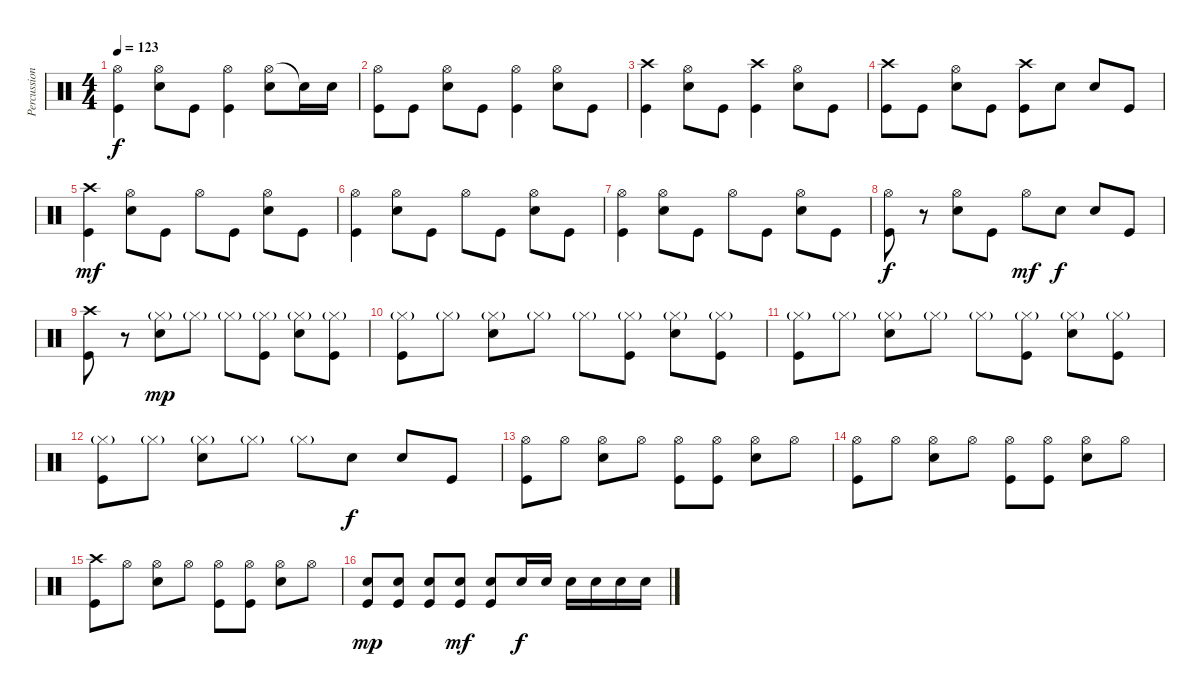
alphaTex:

\track ("Percussion" "Percussion") {instrument percussion}
\staff {score}
\articulation defaults
\ts (4 4)
\tempo 123
\clef neutral
\ks c
("Hi-Hat (open)" "Kick (hit)").4{dy f} ("Hi-Hat (open)" "Electric Snare (hit)").8 "Kick (hit)".8 ("Hi-Hat (open)" "Kick (hit)").4 ("Hi-Hat (open)" "Electric Snare (hit)").8 "Electric Snare (hit)"{t}.16 "Electric Snare (hit)".16 |
("Hi-Hat (open)" "Kick (hit)").8 "Kick (hit)".8 ("Hi-Hat (open)" "Electric Snare (hit)").8 "Kick (hit)".8 ("Hi-Hat (open)" "Kick (hit)").4 ("Hi-Hat (open)" "Electric Snare (hit)").8 "Kick (hit)".8 |
("Crash high (hit)" "Kick (hit)").4 ("Hi-Hat (open)" "Electric Snare (hit)").8 "Kick (hit)".8 ("Crash high (hit)" "Kick (hit)").4 ("Hi-Hat (open)" "Electric Snare (hit)").8 "Kick (hit)".8 |
("Crash high (hit)" "Kick (hit)").8 "Kick (hit)".8 ("Hi-Hat (open)" "Electric Snare (hit)").8 "Kick (hit)".8 ("Crash high (hit)" "Kick (hit)").8 "Electric Snare (hit)".8 "Electric Snare (hit)".8 "Kick (hit)".8 |
("Crash high (hit)" "Kick (hit)").4{dy mf} ("Hi-Hat (open)" "Electric Snare (hit)").8 "Kick (hit)".8 "Hi-Hat (open)".8 "Kick (hit)".8 ("Hi-Hat (open)" "Electric Snare (hit)").8 "Kick (hit)".8 |
("Hi-Hat (open)" "Kick (hit)").4 ("Hi-Hat (open)" "Electric Snare (hit)").8 "Kick (hit)".8 "Hi-Hat (open)".8 "Kick (hit)".8 ("Hi-Hat (open)" "Electric Snare (hit)").8 "Kick (hit)".8 |
("Hi-Hat (open)" "Kick (hit)").4 ("Hi-Hat (open)" "Electric Snare (hit)").8 "Kick (hit)".8 "Hi-Hat (open)".8 "Kick (hit)".8 ("Hi-Hat (open)" "Electric Snare (hit)").8 "Kick (hit)".8 |
("Hi-Hat (open)" "Kick (hit)").8{dy f} r.8 ("Hi-Hat (open)" "Electric Snare (hit)").8 "Kick (hit)".8 "Hi-Hat (open)".8{dy mf} "Electric Snare (hit)".8{dy f} "Electric Snare (hit)".8 "Kick (hit)".8 |
("Crash high (hit)" "Kick (hit)").8 r.8 ("Hi-Hat (closed)"{g} "Electric Snare (hit)").8{dy mp} "Hi-Hat (closed)"{g}.8 "Hi-Hat (closed)"{g}.8 ("Hi-Hat (closed)"{g} "Kick (hit)").8 ("Hi-Hat (closed)"{g} "Electric Snare (hit)").8 ("Hi-Hat (closed)"{g} "Kick (hit)").8 |
("Hi-Hat (closed)"{g} "Kick (hit)").8 "Hi-Hat (closed)"{g}.8 ("Hi-Hat (closed)"{g} "Electric Snare (hit)").8 "Hi-Hat (closed)"{g}.8 "Hi-Hat (closed)"{g}.8 ("Hi-Hat (closed)"{g} "Kick (hit)").8 ("Hi-Hat (closed)"{g} "Electric Snare (hit)").8 ("Hi-Hat (closed)"{g} "Kick (hit)").8 |
("Hi-Hat (closed)"{g} "Kick (hit)").8 "Hi-Hat (closed)"{g}.8 ("Hi-Hat (closed)"{g} "Electric Snare (hit)").8 "Hi-Hat (closed)"{g}.8 "Hi-Hat (closed)"{g}.8 ("Hi-Hat (closed)"{g} "Kick (hit)").8 ("Hi-Hat (closed)"{g} "Electric Snare (hit)").8 ("Hi-Hat (closed)"{g} "Kick (hit)").8 |
("Hi-Hat (closed)"{g} "Kick (hit)").8 "Hi-Hat (closed)"{g}.8 ("Hi-Hat (closed)"{g} "Electric Snare (hit)").8 "Hi-Hat (closed)"{g}.8 "Hi-Hat (closed)"{g}.8 "Electric Snare (hit)".8{dy f} "Electric Snare (hit)".8 "Kick (hit)".8 |
("Hi-Hat (open)" "Kick (hit)").8 "Hi-Hat (open)".8 ("Hi-Hat (open)" "Electric Snare (hit)").8 "Hi-Hat (open)".8 ("Hi-Hat (open)" "Kick (hit)").8 ("Hi-Hat (open)" "Kick (hit)").8 ("Hi-Hat (open)" "Electric Snare (hit)").8 "Hi-Hat (open)".8 |
("Hi-Hat (open)" "Kick (hit)").8 "Hi-Hat (open)".8 ("Hi-Hat (open)" "Electric Snare (hit)").8 "Hi-Hat (open)".8 ("Hi-Hat (open)" "Kick (hit)").8 ("Hi-Hat (open)" "Kick (hit)").8 ("Hi-Hat (open)" "Electric Snare (hit)").8 "Hi-Hat (open)".8 |
("Crash high (hit)" "Kick (hit)").8 "Hi-Hat (open)".8 ("Hi-Hat (open)" "Electric Snare (hit)").8 "Hi-Hat (open)".8 ("Hi-Hat (open)" "Kick (hit)").8 ("Hi-Hat (open)" "Kick (hit)").8 ("Hi-Hat (open)" "Electric Snare (hit)").8 "Hi-Hat (open)".8 |
("Electric Snare (hit)" "Kick (hit)").8{dy mp} ("Electric Snare (hit)" "Kick (hit)").8 ("Electric Snare (hit)" "Kick (hit)").8 ("Electric Snare (hit)" "Kick (hit)").8{dy mf} ("Electric Snare (hit)" "Kick (hit)").8 "Electric Snare (hit)".16{dy f} "Electric Snare (hit)".16 "Electric Snare (hit)".16 "Electric Snare (hit)".16 "Electric Snare (hit)".16 "Electric Snare (hit)".16
